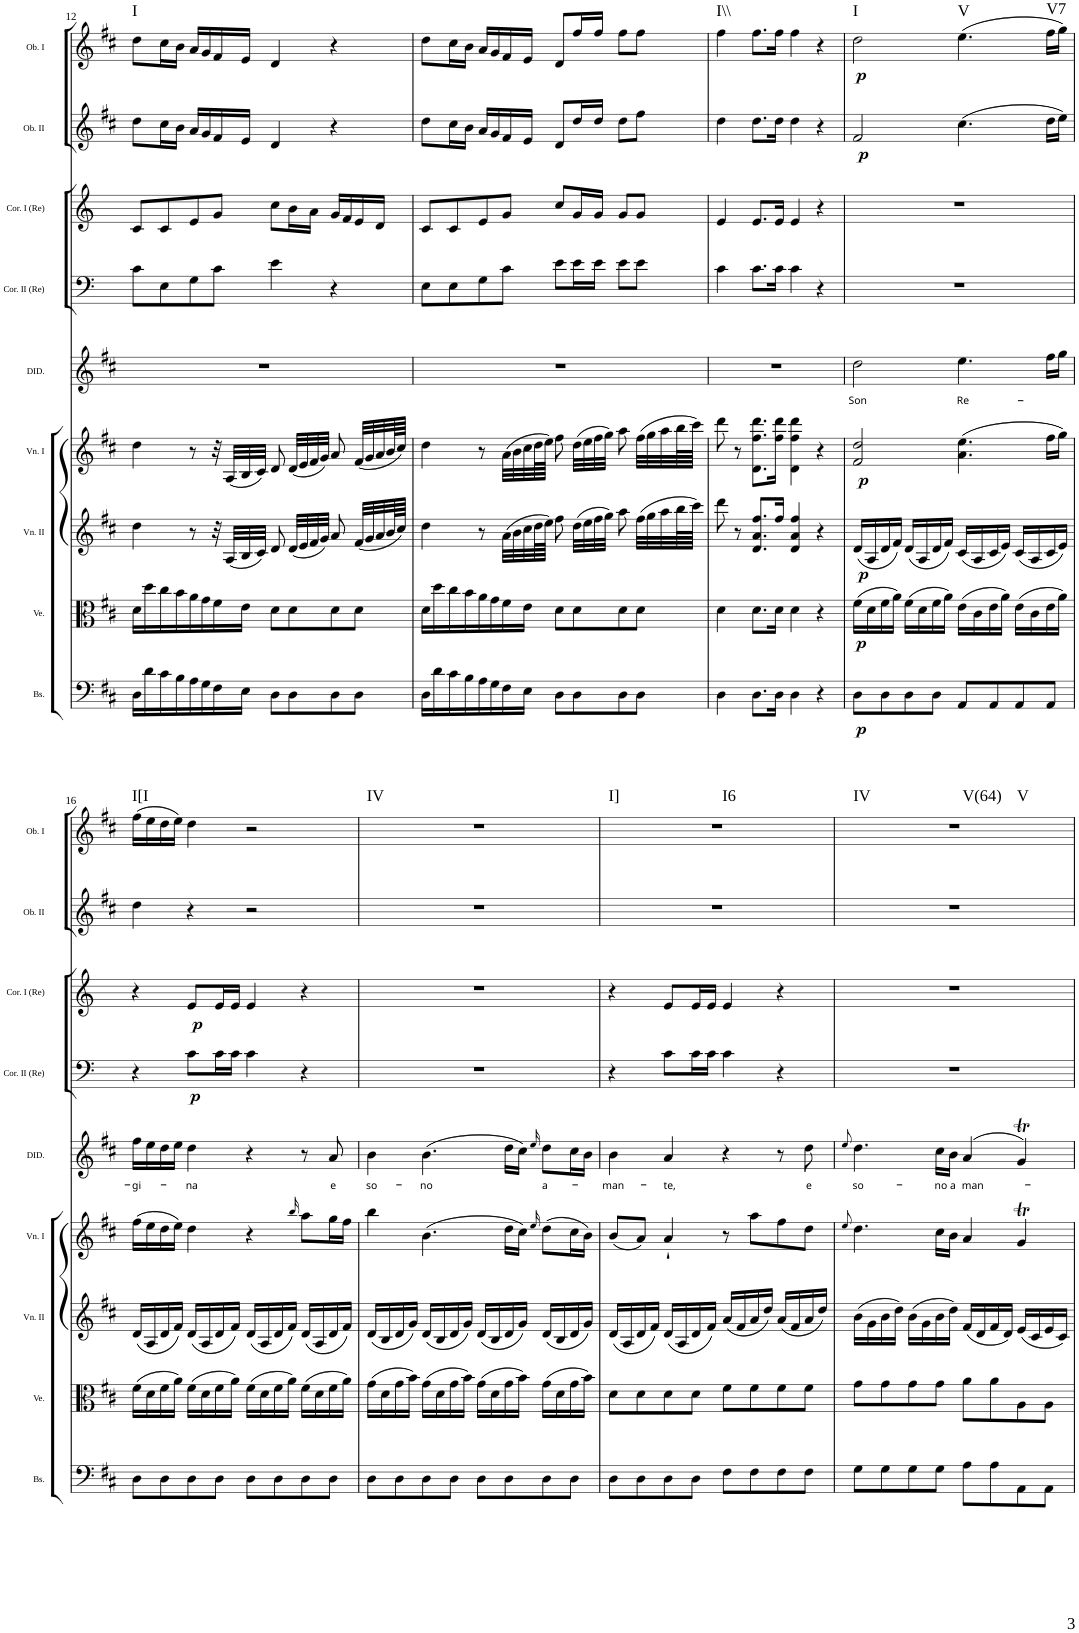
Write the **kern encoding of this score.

**kern	**dynam	**kern	**dynam	**kern	**dynam	**kern	**dynam	**kern	**text	**kern	**dynam	**kern	**dynam	**kern	**dynam	**kern	**dynam	**harte
*part9	*part9	*part8	*part8	*part7	*part7	*part6	*part6	*part5	*part5	*part4	*part4	*part3	*part3	*part2	*part2	*part1	*part1	*part1
*staff9	*staff9	*staff8	*staff8	*staff7	*staff7	*staff6	*staff6	*staff5	*staff5	*staff4	*staff4	*staff3	*staff3	*staff2	*staff2	*staff1	*staff1	*
*I"Bassi	*	*I"Viole	*	*I"Violino II	*	*I"Violino I	*	*I"DIDONE	*	*I"Corno II en Re	*	*I"Corno I en Re	*	*I"Oboe II	*	*I"Oboe I	*	*
*I'Bs.	*	*I'Ve.	*	*I'Vn. II	*	*I'Vn. I	*	*I'DID.	*	*I'Cor. II (Re)	*	*I'Cor. I (Re)	*	*I'Ob. II	*	*I'Ob. I	*	*
!!LO:PB:g=z
*clefF4	*	*clefC3	*	*clefG2	*	*clefG2	*	*clefG2	*	*clefF4	*	*clefG2	*	*clefG2	*	*clefG2	*	*
*	*	*	*	*	*	*	*	*	*	*Trd-1c-2	*	*Trd-1c-2	*	*	*	*	*	*
*k[f#c#]	*	*k[f#c#]	*	*k[f#c#]	*	*k[f#c#]	*	*k[f#c#]	*	*k[]	*	*k[]	*	*k[f#c#]	*	*k[f#c#]	*	*
*D:	*	*D:	*	*D:	*	*D:	*	*D:	*	*	*	*	*	*D:	*	*D:	*	*
*M4/4	*	*M4/4	*	*M4/4	*	*M4/4	*	*M4/4	*	*M4/4	*	*M4/4	*	*M4/4	*	*M4/4	*	*
*met(c)	*	*met(c)	*	*met(c)	*	*met(c)	*	*met(c)	*	*met(c)	*	*met(c)	*	*met(c)	*	*met(c)	*	*
=12	=12	=12	=12	=12	=12	=12	=12	=12	=12	=12	=12	=12	=12	=12	=12	=12	=12	=12
!	!	!	!	!	!	!	!	!	!	!	!	!	!	!	!	!	!	!LO:H:kt=I
16D\LL	.	16d\LL	.	4dd\	.	4dd\	.	1r	.	8c\L	.	8c/L	.	8dd\L	.	8dd\L	.	N
16d\	.	16dd\	.	.	.	.	.	.	.	.	.	.	.	.	.	.	.	.
16c#\	.	16cc#\	.	.	.	.	.	.	.	8E\	.	8c/	.	16cc#\L	.	16cc#\L	.	.
16B\	.	16b\	.	.	.	.	.	.	.	.	.	.	.	16b\JJ	.	16b\JJ	.	.
16A\	.	16a\	.	8r	.	8r	.	.	.	8G\	.	8e/	.	16a/LL	.	16a/LL	.	.
16G\	.	16g\	.	.	.	.	.	.	.	.	.	.	.	16g/	.	16g/	.	.
16F#\	.	16f#\	.	32r	.	32r	.	.	.	8c\J	.	8g/J	.	16f#/	.	16f#/	.	.
.	.	.	.	(<32A/LLL	.	(<32A/LLL	.	.	.	.	.	.	.	.	.	.	.	.
16E\JJ	.	16e\JJ	.	32B/	.	32B/	.	.	.	.	.	.	.	16e/JJ	.	16e/JJ	.	.
.	.	.	.	32c#/JJJ)	.	32c#/JJJ)	.	.	.	.	.	.	.	.	.	.	.	.
8D\L	.	8d\L	.	8d/	.	8d/	.	.	.	4e\	.	8cc\L	.	4d/	.	4d/	.	.
8D\	.	8d\	.	(<32d/LLL	.	(<32d/LLL	.	.	.	.	.	16b\L	.	.	.	.	.	.
.	.	.	.	32e/	.	32e/	.	.	.	.	.	.	.	.	.	.	.	.
.	.	.	.	32f#/	.	32f#/	.	.	.	.	.	16a\JJ	.	.	.	.	.	.
.	.	.	.	32g/JJJ)	.	32g/JJJ)	.	.	.	.	.	.	.	.	.	.	.	.
8D\	.	8d\	.	8a/	.	8a/	.	.	.	4r	.	16g/LL	.	4r	.	4r	.	.
.	.	.	.	.	.	.	.	.	.	.	.	16f/	.	.	.	.	.	.
8D\J	.	8d\J	.	(<32f#/LLL	.	(<32f#/LLL	.	.	.	.	.	16e/	.	.	.	.	.	.
.	.	.	.	32g/	.	32g/	.	.	.	.	.	.	.	.	.	.	.	.
.	.	.	.	32a/	.	32a/	.	.	.	.	.	16d/JJ	.	.	.	.	.	.
.	.	.	.	64b/L	.	64b/L	.	.	.	.	.	.	.	.	.	.	.	.
.	.	.	.	64cc#/JJJJ)	.	64cc#/JJJJ)	.	.	.	.	.	.	.	.	.	.	.	.
=13	=13	=13	=13	=13	=13	=13	=13	=13	=13	=13	=13	=13	=13	=13	=13	=13	=13	=13
16D\LL	.	16d\LL	.	4dd\	.	4dd\	.	1r	.	8E\L	.	8c/L	.	8dd\L	.	8dd\L	.	.
16d\	.	16dd\	.	.	.	.	.	.	.	.	.	.	.	.	.	.	.	.
16c#\	.	16cc#\	.	.	.	.	.	.	.	8E\	.	8c/	.	16cc#\L	.	16cc#\L	.	.
16B\	.	16b\	.	.	.	.	.	.	.	.	.	.	.	16b\JJ	.	16b\JJ	.	.
16A\	.	16a\	.	8r	.	8r	.	.	.	8G\	.	8e/	.	16a/LL	.	16a/LL	.	.
16G\	.	16g\	.	.	.	.	.	.	.	.	.	.	.	16g/	.	16g/	.	.
16F#\	.	16f#\	.	(>32a\LLL	.	(>32a\LLL	.	.	.	8c\J	.	8g/J	.	16f#/	.	16f#/	.	.
.	.	.	.	32b\	.	32b\	.	.	.	.	.	.	.	.	.	.	.	.
16E\JJ	.	16e\JJ	.	32cc#\	.	32cc#\	.	.	.	.	.	.	.	16e/JJ	.	16e/JJ	.	.
.	.	.	.	64dd\L	.	64dd\L	.	.	.	.	.	.	.	.	.	.	.	.
.	.	.	.	64ee\JJJJ)	.	64ee\JJJJ)	.	.	.	.	.	.	.	.	.	.	.	.
8D\L	.	8d\L	.	8ff#\	.	8ff#\	.	.	.	8e\L	.	8cc/L	.	8d/L	.	8d/L	.	.
8D\	.	8d\	.	(>32dd\LLL	.	(>32dd\LLL	.	.	.	16e\L	.	16g/L	.	16dd/L	.	16ff#/L	.	.
.	.	.	.	32ee\	.	32ee\	.	.	.	.	.	.	.	.	.	.	.	.
.	.	.	.	32ff#\	.	32ff#\	.	.	.	16e\JJ	.	16g/JJ	.	16dd/JJ	.	16ff#/JJ	.	.
.	.	.	.	32gg\JJJ)	.	32gg\JJJ)	.	.	.	.	.	.	.	.	.	.	.	.
8D\	.	8d\	.	8aa\	.	8aa\	.	.	.	8e\L	.	8g/L	.	8dd\L	.	8ff#\L	.	.
8D\J	.	8d\J	.	(>32ff#\LLL	.	(>32ff#\LLL	.	.	.	8e\J	.	8g/J	.	8ff#\J	.	8ff#\J	.	.
.	.	.	.	32gg\	.	32gg\	.	.	.	.	.	.	.	.	.	.	.	.
.	.	.	.	32aa\	.	32aa\	.	.	.	.	.	.	.	.	.	.	.	.
.	.	.	.	64bb\L	.	64bb\L	.	.	.	.	.	.	.	.	.	.	.	.
.	.	.	.	64ccc#\JJJJ)	.	64ccc#\JJJJ)	.	.	.	.	.	.	.	.	.	.	.	.
=14	=14	=14	=14	=14	=14	=14	=14	=14	=14	=14	=14	=14	=14	=14	=14	=14	=14	=14
!	!	!	!	!	!	!	!	!	!	!	!	!	!	!	!	!	!	!LO:H:kt=I\\
4D\	.	4d\	.	8ddd\	.	8ddd\	.	1r	.	4c\	.	4e/	.	4dd\	.	4ff#\	.	N
.	.	.	.	8r	.	8r	.	.	.	.	.	.	.	.	.	.	.	.
8.D\L	.	8.d\L	.	8.d/ 8.a/ 8.ff#/L	.	8.d\ 8.ff#\ 8.ddd\L	.	.	.	8.c\L	.	8.e/L	.	8.dd\L	.	8.ff#\L	.	.
16D\Jk	.	16d\Jk	.	16ff#/Jk	.	16ff#\ 16ddd\Jk	.	.	.	16c\Jk	.	16e/Jk	.	16dd\Jk	.	16ff#\Jk	.	.
4D\	.	4d\	.	4d/ 4a/ 4ff#/	.	4d\ 4ff#\ 4ddd\	.	.	.	4c\	.	4e/	.	4dd\	.	4ff#\	.	.
4r	.	4r	.	4r	.	4r	.	.	.	4r	.	4r	.	4r	.	4r	.	.
=15	=15	=15	=15	=15	=15	=15	=15	=15	=15	=15	=15	=15	=15	=15	=15	=15	=15	=15
!	!LO:DY:b	!	!LO:DY:b	!	!LO:DY:b	!	!LO:DY:b	!	!LO:LY:b	!	!	!	!	!	!LO:DY:b	!	!LO:DY:b	!LO:H:kt=I
8D\L	p	(>16f#\LL	p	(<16d/LL	p	2f#/ 2dd/	p	2dd\	Son	1r	.	1r	.	2f#/	p	2dd\	p	N
.	.	16d\	.	16A/	.	.	.	.	.	.	.	.	.	.	.	.	.	.
8D\	.	16f#\	.	16d/	.	.	.	.	.	.	.	.	.	.	.	.	.	.
.	.	16a\JJ)	.	16f#/JJ)	.	.	.	.	.	.	.	.	.	.	.	.	.	.
8D\	.	(>16f#\LL	.	(<16d/LL	.	.	.	.	.	.	.	.	.	.	.	.	.	.
.	.	16d\	.	16A/	.	.	.	.	.	.	.	.	.	.	.	.	.	.
8D\J	.	16f#\	.	16d/	.	.	.	.	.	.	.	.	.	.	.	.	.	.
.	.	16a\JJ)	.	16f#/JJ)	.	.	.	.	.	.	.	.	.	.	.	.	.	.
!	!	!	!	!	!	!	!	!	!LO:LY:b	!	!	!	!	!	!	!	!	!LO:H:kt=V
8AA/L	.	(>16e\LL	.	(<16c#/LL	.	(>4.a\ 4.ee\	.	4.ee\	Re-	.	.	.	.	(>4.cc#\	.	(>4.ee\	.	N
.	.	16c#\	.	16A/	.	.	.	.	.	.	.	.	.	.	.	.	.	.
8AA/	.	16e\	.	16c#/	.	.	.	.	.	.	.	.	.	.	.	.	.	.
.	.	16a\JJ)	.	16e/JJ)	.	.	.	.	.	.	.	.	.	.	.	.	.	.
8AA/	.	(>16e\LL	.	(<16c#/LL	.	.	.	.	.	.	.	.	.	.	.	.	.	.
.	.	16c#\	.	16A/	.	.	.	.	.	.	.	.	.	.	.	.	.	.
!	!	!	!	!	!	!	!	!	!	!	!	!	!	!	!	!	!	!LO:H:kt=V7
8AA/J	.	16e\	.	16c#/	.	16ff#\LL	.	16ff#\LL	.	.	.	.	.	16dd\LL	.	16ff#\LL	.	N
.	.	16a\JJ)	.	16e/JJ)	.	16gg\JJ)	.	16gg\JJ	.	.	.	.	.	16ee\JJ)	.	16gg\JJ)	.	.
!!LO:LB:g=z
=16	=16	=16	=16	=16	=16	=16	=16	=16	=16	=16	=16	=16	=16	=16	=16	=16	=16	=16
!	!	!	!	!	!	!	!	!	!LO:LY:b	!	!	!	!	!	!	!	!	!LO:H:kt=I[I
8D\L	.	(>16f#\LL	.	(<16d/LL	.	(>16ff#\LL	.	16ff#\LL	-gi-	4r	.	4r	.	4dd\	.	(>16ff#\LL	.	N
.	.	16d\	.	16A/	.	16ee\	.	16ee\	.	.	.	.	.	.	.	16ee\	.	.
8D\	.	16f#\	.	16d/	.	16dd\	.	16dd\	.	.	.	.	.	.	.	16dd\	.	.
.	.	16a\JJ)	.	16f#/JJ)	.	16ee\JJ)	.	16ee\JJ	.	.	.	.	.	.	.	16ee\JJ)	.	.
!	!	!	!	!	!	!	!	!	!LO:LY:b	!	!LO:DY:b	!	!LO:DY:b	!	!	!	!	!
8D\	.	(>16f#\LL	.	(<16d/LL	.	4dd\	.	4dd\	-na	8c\L	p	8e/L	p	4r	.	4dd\	.	.
.	.	16d\	.	16A/	.	.	.	.	.	.	.	.	.	.	.	.	.	.
8D\J	.	16f#\	.	16d/	.	.	.	.	.	16c\L	.	16e/L	.	.	.	.	.	.
.	.	16a\JJ)	.	16f#/JJ)	.	.	.	.	.	16c\JJ	.	16e/JJ	.	.	.	.	.	.
8D\L	.	(>16f#\LL	.	(<16d/LL	.	4r	.	4r	.	4c\	.	4e/	.	2r	.	2r	.	.
.	.	16d\	.	16A/	.	.	.	.	.	.	.	.	.	.	.	.	.	.
8D\	.	16f#\	.	16d/	.	.	.	.	.	.	.	.	.	.	.	.	.	.
.	.	16a\JJ)	.	16f#/JJ)	.	.	.	.	.	.	.	.	.	.	.	.	.	.
.	.	.	.	.	.	16qbb/	.	.	.	.	.	.	.	.	.	.	.	.
8D\	.	(>16f#\LL	.	(<16d/LL	.	8aa\L	.	8r	.	4r	.	4r	.	.	.	.	.	.
.	.	16d\	.	16A/	.	.	.	.	.	.	.	.	.	.	.	.	.	.
!	!	!	!	!	!	!	!	!	!LO:LY:b	!	!	!	!	!	!	!	!	!
8D\J	.	16f#\	.	16d/	.	16gg\L	.	8a/	e	.	.	.	.	.	.	.	.	.
.	.	16a\JJ)	.	16f#/JJ)	.	16ff#\JJ	.	.	.	.	.	.	.	.	.	.	.	.
=17	=17	=17	=17	=17	=17	=17	=17	=17	=17	=17	=17	=17	=17	=17	=17	=17	=17	=17
!	!	!	!	!	!	!	!	!	!LO:LY:b	!	!	!	!	!	!	!	!	!LO:H:kt=IV
8D\L	.	(>16g\LL	.	(<16d/LL	.	4bb\	.	4b\	so-	1r	.	1r	.	1r	.	1r	.	N
.	.	16d\	.	16B/	.	.	.	.	.	.	.	.	.	.	.	.	.	.
8D\	.	16g\	.	16d/	.	.	.	.	.	.	.	.	.	.	.	.	.	.
.	.	16b\JJ)	.	16g/JJ)	.	.	.	.	.	.	.	.	.	.	.	.	.	.
!	!	!	!	!	!	!	!	!	!LO:LY:b	!	!	!	!	!	!	!	!	!
8D\	.	(>16g\LL	.	(<16d/LL	.	(>4.b\	.	(>4.b\	-no	.	.	.	.	.	.	.	.	.
.	.	16d\	.	16B/	.	.	.	.	.	.	.	.	.	.	.	.	.	.
8D\J	.	16g\	.	16d/	.	.	.	.	.	.	.	.	.	.	.	.	.	.
.	.	16b\JJ)	.	16g/JJ)	.	.	.	.	.	.	.	.	.	.	.	.	.	.
8D\L	.	(>16g\LL	.	(<16d/LL	.	.	.	.	.	.	.	.	.	.	.	.	.	.
.	.	16d\	.	16B/	.	.	.	.	.	.	.	.	.	.	.	.	.	.
8D\	.	16g\	.	16d/	.	16dd\LL	.	16dd\LL	.	.	.	.	.	.	.	.	.	.
.	.	16b\JJ)	.	16g/JJ)	.	16cc#\JJ)	.	16cc#\JJ)	.	.	.	.	.	.	.	.	.	.
.	.	.	.	.	.	16qee/	.	16qee/	.	.	.	.	.	.	.	.	.	.
!	!	!	!	!	!	!	!	!	!LO:LY:b	!	!	!	!	!	!	!	!	!
8D\	.	(>16g\LL	.	(<16d/LL	.	(>8dd\L	.	8dd\L	a-	.	.	.	.	.	.	.	.	.
.	.	16d\	.	16B/	.	.	.	.	.	.	.	.	.	.	.	.	.	.
8D\J	.	16g\	.	16d/	.	16cc#\L	.	16cc#\L	.	.	.	.	.	.	.	.	.	.
.	.	16b\JJ)	.	16g/JJ)	.	16b\JJ)	.	16b\JJ	.	.	.	.	.	.	.	.	.	.
=18	=18	=18	=18	=18	=18	=18	=18	=18	=18	=18	=18	=18	=18	=18	=18	=18	=18	=18
!	!	!	!	!	!	!	!	!	!LO:LY:b	!	!	!	!	!	!	!	!	!LO:H:n=1:kt=I]
!	!	!	!	!	!	!	!	!	!	!	!	!	!	!	!	!	!	!LO:H:n=2:kt=I6
8D\L	.	8d\L	.	(<16d/LL	.	(<8b/L	.	4b\	-man-	4r	.	4r	.	1r	.	1r	.	N N
.	.	.	.	16A/	.	.	.	.	.	.	.	.	.	.	.	.	.	.
8D\	.	8d\	.	16d/	.	8a/J)	.	.	.	.	.	.	.	.	.	.	.	.
.	.	.	.	16f#/JJ)	.	.	.	.	.	.	.	.	.	.	.	.	.	.
!	!	!	!	!	!	!	!	!	!LO:LY:b	!	!	!	!	!	!	!	!	!
8D\	.	8d\	.	(<16d/LL	.	4a`/	.	4a/	-te,	8c\L	.	8e/L	.	.	.	.	.	.
.	.	.	.	16A/	.	.	.	.	.	.	.	.	.	.	.	.	.	.
8D\J	.	8d\J	.	16d/	.	.	.	.	.	16c\L	.	16e/L	.	.	.	.	.	.
.	.	.	.	16f#/JJ)	.	.	.	.	.	16c\JJ	.	16e/JJ	.	.	.	.	.	.
8F#\L	.	8f#\L	.	(<16a/LL	.	8r	.	4r	.	4c\	.	4e/	.	.	.	.	.	.
.	.	.	.	16f#/	.	.	.	.	.	.	.	.	.	.	.	.	.	.
8F#\	.	8f#\	.	16a/	.	8aa\L	.	.	.	.	.	.	.	.	.	.	.	.
.	.	.	.	16dd/JJ)	.	.	.	.	.	.	.	.	.	.	.	.	.	.
8F#\	.	8f#\	.	(<16a/LL	.	8ff#\	.	8r	.	4r	.	4r	.	.	.	.	.	.
.	.	.	.	16f#/	.	.	.	.	.	.	.	.	.	.	.	.	.	.
!	!	!	!	!	!	!	!	!	!LO:LY:b	!	!	!	!	!	!	!	!	!
8F#\J	.	8f#\J	.	16a/	.	8dd\J	.	8dd\	e	.	.	.	.	.	.	.	.	.
.	.	.	.	16dd/JJ)	.	.	.	.	.	.	.	.	.	.	.	.	.	.
=19	=19	=19	=19	=19	=19	=19	=19	=19	=19	=19	=19	=19	=19	=19	=19	=19	=19	=19
.	.	.	.	.	.	8qee/	.	8qee/	.	.	.	.	.	.	.	.	.	.
!	!	!	!	!	!	!	!	!	!LO:LY:b	!	!	!	!	!	!	!	!	!LO:H:n=1:kt=IV
!	!	!	!	!	!	!	!	!	!	!	!	!	!	!	!	!	!	!LO:H:n=2:kt=V(64)
!	!	!	!	!	!	!	!	!	!	!	!	!	!	!	!	!	!	!LO:H:n=3:kt=V
8G\L	.	8g\L	.	(>16b\LL	.	4.dd\	.	4.dd\	so-	1r	.	1r	.	1r	.	1r	.	N N N
.	.	.	.	16g\	.	.	.	.	.	.	.	.	.	.	.	.	.	.
8G\	.	8g\	.	16b\	.	.	.	.	.	.	.	.	.	.	.	.	.	.
.	.	.	.	16dd\JJ)	.	.	.	.	.	.	.	.	.	.	.	.	.	.
8G\	.	8g\	.	(>16b\LL	.	.	.	.	.	.	.	.	.	.	.	.	.	.
.	.	.	.	16g\	.	.	.	.	.	.	.	.	.	.	.	.	.	.
!	!	!	!	!	!	!	!	!	!LO:LY:b	!	!	!	!	!	!	!	!	!
8G\J	.	8g\J	.	16b\	.	16cc#\LL	.	16cc#\LL	no a	.	.	.	.	.	.	.	.	.
.	.	.	.	16dd\JJ)	.	16b\JJ	.	16b\JJ	.	.	.	.	.	.	.	.	.	.
!	!	!	!	!	!	!	!	!	!LO:LY:b	!	!	!	!	!	!	!	!	!
8A\L	.	8a\L	.	(<16f#/LL	.	4a/	.	(>4a/	man-	.	.	.	.	.	.	.	.	.
.	.	.	.	16d/	.	.	.	.	.	.	.	.	.	.	.	.	.	.
8A\	.	8a\	.	16f#/	.	.	.	.	.	.	.	.	.	.	.	.	.	.
.	.	.	.	16d/JJ)	.	.	.	.	.	.	.	.	.	.	.	.	.	.
8AA\	.	8A\	.	(<16e/LL	.	4gT/	.	4gT/)	.	.	.	.	.	.	.	.	.	.
.	.	.	.	16c#/	.	.	.	.	.	.	.	.	.	.	.	.	.	.
8AA\J	.	8A\J	.	16e/	.	.	.	.	.	.	.	.	.	.	.	.	.	.
.	.	.	.	16c#/JJ)	.	.	.	.	.	.	.	.	.	.	.	.	.	.
=	=	=	=	=	=	=	=	=	=	=	=	=	=	=	=	=	=	=
*-	*-	*-	*-	*-	*-	*-	*-	*-	*-	*-	*-	*-	*-	*-	*-	*-	*-	*-
